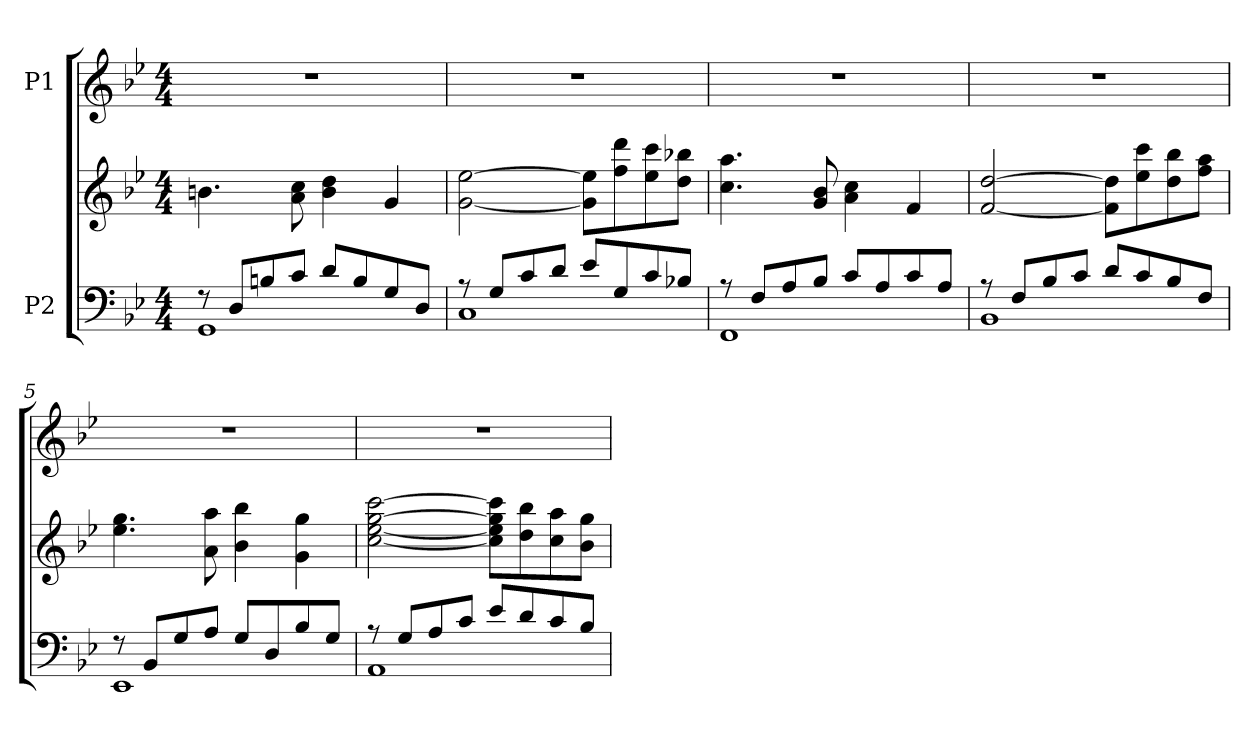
**kern	**kern	**kern
*part2	*part2	*part1
*staff3	*staff2	*staff1
*I"P2	*	*I"P1
!!LO:PB:g=z
*clefF4	*clefG2	*clefG2
*k[b-e-]	*k[b-e-]	*k[b-e-]
*B-:	*B-:	*B-:
*M4/4	*M4/4	*M4/4
=1	=1	=1
*^	*	*
8r	1GGi	4.bni\	1r
8Di/L	.	.	.
8Bni/	.	.	.
8ci/J	.	8ai\ 8cci	.
8di/L	.	4bi\ 4ddi	.
8Bi/	.	.	.
8Gi/	.	4gi/	.
8Di/J	.	.	.
=2	=2	=2	=2
8r	1Ci	[<2gi\ [>2ee-i	1r
8Gi/L	.	.	.
8ci/	.	.	.
8di/J	.	.	.
8e-i/L	.	8gi\] 8ee-i]L	.
8Gi/	.	8ffi\ 8dddi	.
8ci/	.	8ee-i\ 8ccci	.
8B-Xi/J	.	8ddi\ 8bb-XiJ	.
=3	=3	=3	=3
8r	1FFi	4.cci\ 4.aai	1r
8Fi/L	.	.	.
8Ai/	.	.	.
8B-i/J	.	8gi/ 8b-i	.
8ci/L	.	4ai\ 4cci	.
8Ai/	.	.	.
8ci/	.	4fi/	.
8Ai/J	.	.	.
!!LO:LB:g=z
=4	=4	=4	=4
8r	1BB-i	[<2fi/ [>2ddi	1r
8Fi/L	.	.	.
8B-i/	.	.	.
8ci/J	.	.	.
8di/L	.	8fi\] 8ddi]L	.
8ci/	.	8ee-i\ 8ccci	.
8B-i/	.	8ddi\ 8bb-i	.
8Fi/J	.	8ffi\ 8aaiJ	.
=5	=5	=5	=5
8r	1EE-i	4.ee-i\ 4.ggi	1r
8BB-i/L	.	.	.
8Gi/	.	.	.
8Ai/J	.	8ai\ 8aai	.
8Gi/L	.	4b-i\ 4bb-i	.
8Di/	.	.	.
8B-i/	.	4gi\ 4ggi	.
8Gi/J	.	.	.
=6	=6	=6	=6
8r	1AAi	[<2cci\ [<2ee-i [>2ggi [>2ccci	1r
8Gi/L	.	.	.
8Ai/	.	.	.
8ci/J	.	.	.
8e-i/L	.	8cci\] 8ee-i] 8ggi] 8ccci]L	.
8di/	.	8ddi\ 8bb-i	.
8ci/	.	8cci\ 8aai	.
8B-i/J	.	8b-i\ 8ggiJ	.
*v	*v	*	*
=	=	=
*-	*-	*-
